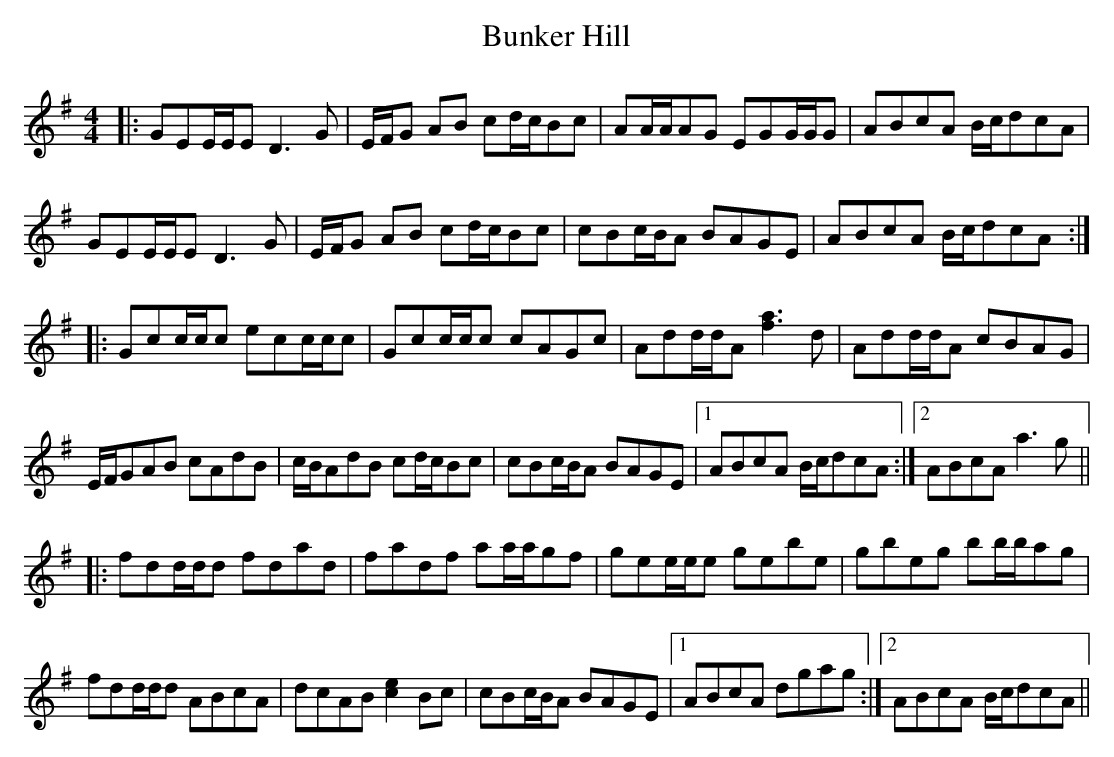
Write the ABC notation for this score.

X:1
T: Bunker Hill
M: 4/4
L: 1/8
K: Dmix
|: GEE/E/E D3G|E/F/G AB cd/c/Bc|AA/A/AG EGG/G/G|ABcA B/c/dcA|
GEE/E/E D3G|E/F/G AB cd/c/Bc|cBc/B/A BAGE|ABcA B/c/dcA :|
|: Gcc/c/c ecc/c/c|Gcc/c/c cAGc|Add/d/A [fa]3d|Add/d/A cBAG|
E/F/GAB cAdB|c/B/AdB cd/c/Bc|cBc/B/A BAGE|1 ABcA B/c/dcA :|2 ABcA a3g||
|: fdd/d/d fdad|fadf aa/a/gf|gee/e/e gebe|gbeg bb/b/ag|
fdd/d/d ABcA|dcAB [ce]2Bc|cBc/B/A BAGE|1 ABcA dgag :|2 ABcA B/c/dcA ||
